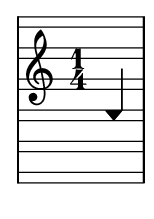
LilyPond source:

\version "2.14.0"

\header {
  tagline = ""
}

\paper {
  #(set-paper-size "a10")
}

%Customizing note head stencils based on pitch
%Defining stencils

upTriangle =
#(ly:make-stencil 
	(list 'embedded-ps
    "gsave
      currentpoint translate
      newpath
      -.1875 -.5 moveto
      .65625 .5 lineto
      1.5 -.5 lineto
      closepath
      fill
      grestore" )
    (cons -.1875 1.5)
    (cons -.5 .5)
)

downTriangle =
#(ly:make-stencil 
	(list 'embedded-ps
    "gsave
      currentpoint translate

      newpath
      .08 .34 moveto
      .65625 -.4 lineto
      1.2325 .34 lineto
      closepath
      0.12 setlinewidth
      stroke      

      newpath
      -.0775 .43 moveto
      .65625 -.43 lineto
      1.39 .43 lineto
      closepath
      0.1 setlinewidth
      stroke      
	  
	  newpath
      -.1675 .48 moveto
      .65625 -.48 lineto
      1.48 .48 lineto
      closepath
      0.04 setlinewidth
      stroke

      grestore" )
    (cons -.1875 1.5)
    (cons -.5 .5)
)

upTriLgr = 
#(ly:make-stencil 
	(list 'embedded-ps
    "gsave
      currentpoint translate
      newpath
      -.1875 -.5 moveto
      .65625 .5 lineto
      1.5 -.5 lineto
      closepath
      fill
	  newpath
	  -.5 0 moveto
	  1.8 0 lineto
      closepath
      .19 setlinewidth
      stroke  
      grestore" )
    (cons -.1875 1.5)
    (cons -.5 .5)
)

downTriLgr =
#(ly:make-stencil 
	(list 'embedded-ps
    "gsave
      currentpoint translate
      newpath
      .08 .34 moveto
      .65625 -.4 lineto
      1.2325 .34 lineto
      closepath
      0.12 setlinewidth
      stroke      
      newpath
      -.0775 .43 moveto
      .65625 -.43 lineto
      1.39 .43 lineto
      closepath
      0.1 setlinewidth
      stroke      
	  newpath
      -.1675 .48 moveto
      .65625 -.48 lineto
      1.48 .48 lineto
      closepath
      0.04 setlinewidth
      stroke
	  newpath
	  -.5 0 moveto
	  1.8 0 lineto
      closepath
      .19 setlinewidth
      stroke  
      grestore" )
    (cons -.1875 1.5)
    (cons -.5 .5)
)

%Based on the pitch's semitone, which note head
#(define (semitone-to-stencil semitone)
         (let ((s (modulo semitone 12)))
         	(case s
		((11) upTriLgr)
		((0) downTriLgr)
		(else (if (= (remainder semitone 2) 0) downTriangle upTriangle))
	))
)

%Get the pitch from the grob, convert to semitone, and send it on
#(define (stencil-notehead grob)
   (semitone-to-stencil 
	 (ly:pitch-semitones (ly:event-property (event-cause grob) 'pitch))))


%Begin stem attachment adjustment code
%Assign stem attachment values to variables

upTriUpStem 	= #'(1 . -1)
upTridownStem 	= #'(1 . .9)
downTriUpStem	= #'(1 . .9)
downTriDownStem	= #'(1 . -1)

%Based on the pitch, is the stem up or down, 
%Then based on pitch is the note head an up or down triangle

#(define (pitch-to-stem pitch stemdir)
	(if (= (modulo (ly:pitch-semitones pitch) 2) 1) 
		(if (= UP stemdir) upTriUpStem upTridownStem)		
		(if (= DOWN stemdir) downTriDownStem downTriUpStem)
	)
)

%Get the stem from notehead grob
#(define (notehead-get-notecolumn nhgrob)
   (ly:grob-parent nhgrob X))

#(define (notehead-get-stem nhgrob)
   (let ((notecolumn (notehead-get-notecolumn nhgrob)))
     (ly:grob-object notecolumn 'stem)))

%Get the pitch and stem direction from the grob and send it on
#(define (stem-adjuster nhgrob)
	(pitch-to-stem
	    (ly:event-property (event-cause nhgrob) 'pitch) 
		(ly:grob-property (notehead-get-stem nhgrob) 'direction) ))

%Begin double-stem for half note code
#(define (doubleStemmer grob)
   (if (= 1 (ly:grob-property grob 'duration-log))

		(ly:stencil-combine-at-edge
              (ly:stem::print grob)
              X
              (- (ly:grob-property grob 'direction))
              (ly:stem::print grob)
              -.42 0) ;; note: use .15 for other side

		(ly:stem::print grob)
	)
)

%End customization scripts


upTriangleEmpty =
#(ly:make-stencil 
	(list 'embedded-ps
    "gsave
      currentpoint translate
      newpath
      -.1875 -.5 moveto
      .65625 .5 lineto
      1.5 -.5 lineto
      closepath
      0.19 setlinewidth
      stroke
      grestore" )
    (cons -.1875 1.5)
    (cons -.5 .5)
)

upTriangleFull =
#(ly:make-stencil 
	(list 'embedded-ps
    "gsave
      currentpoint translate
      newpath
      -.1875 -.5 moveto
      .65625 .5 lineto
      1.5 -.5 lineto
      closepath
      fill
      grestore" )
    (cons -.1875 1.5)
    (cons -.5 .5)
)

downTriangleEmpty =
#(ly:make-stencil 
	(list 'embedded-ps
    "gsave
      currentpoint translate

      newpath
      .08 .34 moveto
      .65625 -.4 lineto
      1.2325 .34 lineto
      closepath
      0.12 setlinewidth
      stroke      

      newpath
      -.0775 .43 moveto
      .65625 -.43 lineto
      1.39 .43 lineto
      closepath
      0.1 setlinewidth
      stroke      
	  
	  newpath
      -.1675 .48 moveto
      .65625 -.48 lineto
      1.48 .48 lineto
      closepath
      0.04 setlinewidth
      stroke

      grestore" )
    (cons -.1875 1.5)
    (cons -.5 .5)
)

downTriangleFull =
#(ly:make-stencil 
	(list 'embedded-ps
    "gsave
      currentpoint translate

      newpath
      .08 .34 moveto
      .65625 -.4 lineto
      1.2325 .34 lineto
      closepath
      0.12 setlinewidth
      stroke      

      newpath
      -.0775 .43 moveto
      .65625 -.43 lineto
      1.39 .43 lineto
      closepath
      0.1 setlinewidth
      stroke      
	  
	  newpath
      -.1675 .48 moveto
      .65625 -.48 lineto
      1.48 .48 lineto
      closepath
      fill

      grestore" )
    (cons -.1875 1.5)
    (cons -.5 .5)
)

upTriLgr = 
#(ly:make-stencil 
	(list 'embedded-ps
    "gsave
      currentpoint translate
      newpath
      -.1875 -.5 moveto
      .65625 .5 lineto
      1.5 -.5 lineto
      closepath
      0.19 setlinewidth
      stroke
	  newpath
	  -.5 0 moveto
	  1.8 0 lineto
      closepath
      .19 setlinewidth
      stroke  
      grestore" )
    (cons -.1875 1.5)
    (cons -.5 .5)
)

downTriLgr =
#(ly:make-stencil 
	(list 'embedded-ps
    "gsave
      currentpoint translate
      newpath
      .08 .34 moveto
      .65625 -.4 lineto
      1.2325 .34 lineto
      closepath
      0.12 setlinewidth
      stroke      
      newpath
      -.0775 .43 moveto
      .65625 -.43 lineto
      1.39 .43 lineto
      closepath
      0.1 setlinewidth
      stroke      
	  newpath
      -.1675 .48 moveto
      .65625 -.48 lineto
      1.48 .48 lineto
      closepath
      0.04 setlinewidth
      stroke
	  newpath
	  -.5 0 moveto
	  1.8 0 lineto
      closepath
      .19 setlinewidth
      stroke  
      grestore" )
    (cons -.1875 1.5)
    (cons -.5 .5)
)

%Based on the pitch's semitone, which note head
#(define (semitone-to-stencil semitone)
         (let ((s (modulo semitone 12)))
         	(case s
		((11) upTriLgr)
		((0) downTriLgr)
                ((2 4) downTriangleEmpty)
                ((5 7 9) upTriangleEmpty)
                ((1 3) upTriangleFull)
                ((6 8 10) downTriangleFull)
	))
)

%Get the pitch from the grob, convert to semitone, and send it on
#(define (stencil-notehead grob)
   (semitone-to-stencil 
	 (ly:pitch-semitones (ly:event-property (event-cause grob) 'pitch))))


%Begin stem attachment adjustment code
%Assign stem attachment values to variables

upTriUpStem 	= #'(1 . -1)
upTridownStem 	= #'(1 . .9)
downTriUpStem	= #'(1 . .9)
downTriDownStem	= #'(1 . -1)

%Based on the pitch, is the stem up or down, 
%Then based on pitch is the note head an up or down triangle

#(define (pitch-to-stem pitch stemdir)
	(if (= (modulo (ly:pitch-semitones pitch) 2) 1) 
		(if (= UP stemdir) upTriUpStem upTridownStem)		
		(if (= DOWN stemdir) downTriDownStem downTriUpStem)
	)
)

%Get the stem from notehead grob
#(define (notehead-get-notecolumn nhgrob)
   (ly:grob-parent nhgrob X))

#(define (notehead-get-stem nhgrob)
   (let ((notecolumn (notehead-get-notecolumn nhgrob)))
     (ly:grob-object notecolumn 'stem)))

%Get the pitch and stem direction from the grob and send it on
#(define (stem-adjuster nhgrob)
	(pitch-to-stem
	    (ly:event-property (event-cause nhgrob) 'pitch) 
		(ly:grob-property (notehead-get-stem nhgrob) 'direction) ))

%Begin double-stem for half note code
#(define (doubleStemmer grob)
   (if (= 1 (ly:grob-property grob 'duration-log))

		(ly:stencil-combine-at-edge
              (ly:stem::print grob)
              X
              (- (ly:grob-property grob 'direction))
              (ly:stem::print grob)
              -.42 0) ;; note: use .15 for other side

		(ly:stem::print grob)
	)
)

%End customization scripts

down = {
      \override Stem #'direction = #DOWN     
}

up = {
      \override Stem #'direction = #UP
}

nl = {
      \once \override Score.RehearsalMark #'transparent = ##t
      \mark "C"
}

tn = {
  \override Staff.StaffSymbol #'line-positions = #'(10 8 4 2 -2 -4 -8 -10 -14 -16 -20 -22)
  \override NoteHead #'stem-attachment = #stem-adjuster
  \override NoteHead #'stencil = #stencil-notehead
  \override Stem #'stencil = #doubleStemmer
}

notes = \relative c {
      \time 1/4
      \autoBeamOff

      \up
      fis4
}

\new Staff \with {
  \remove "Accidental_engraver"
  \remove "Key_engraver" 
  staffLineLayoutFunction = #(lambda (p) (floor (/ (+ (ly:pitch-semitones p) 1) 2)))
  middleCPosition = #-6
  clefGlyph = #"clefs.G"
  clefPosition = #(+ -6 4)
}
{
  \tn
  \notes 
}


